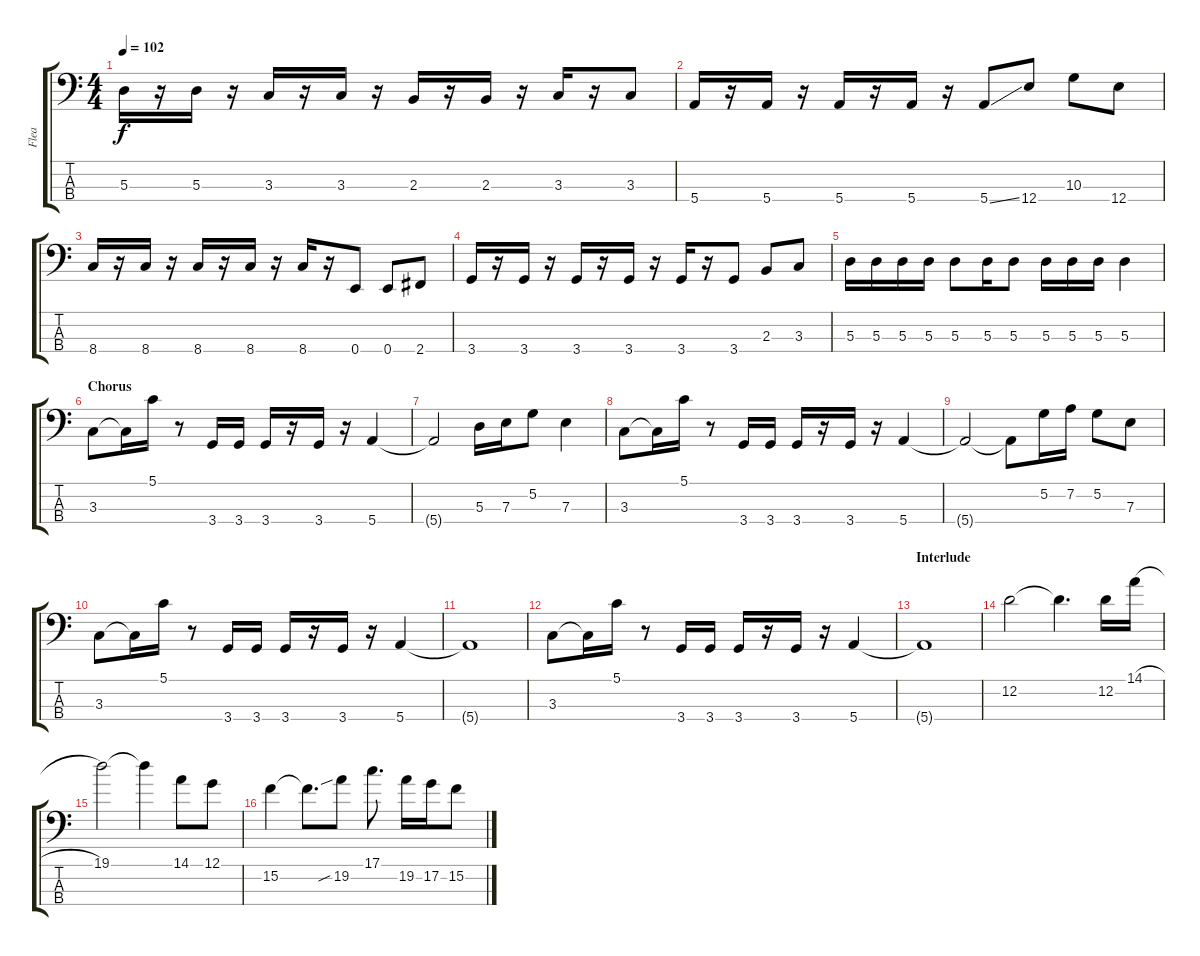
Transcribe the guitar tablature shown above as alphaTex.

\track ("Flea" "Flea") {instrument electricbassfinger}
\staff {score tabs}
\tuning (G2 D2 A1 E1) {hide}
\ts (4 4)
\tempo 102
\clef f4
\ks c
5.3.16{dy f} r.16 5.3.16 r.16 3.3.16 r.16 3.3.16 r.16 2.3.16 r.16 2.3.16 r.16 3.3.16 r.16 3.3.8 |
5.4.16 r.16 5.4.16 r.16 5.4.16 r.16 5.4.16 r.16 5.4{ss}.8 12.4.8 10.3.8 12.4.8 |
8.4.16 r.16 8.4.16 r.16 8.4.16 r.16 8.4.16 r.16 8.4.16 r.16 0.4.8 0.4.8 2.4.8 |
3.4.16 r.16 3.4.16 r.16 3.4.16 r.16 3.4.16 r.16 3.4.16 r.16 3.4.8 2.3.8 3.3.8 |
5.3.16 5.3.16 5.3.16 5.3.16 5.3.8 5.3.16 5.3.8 5.3.16 5.3.16 5.3.16 5.3.4 |
\section ("" "Chorus")
3.3.8 3.3{t}.16 5.1.16 r.8 3.4.16 3.4.16 3.4.16 r.16 3.4.16 r.16 5.4.4 |
5.4{t}.2 5.3.16 7.3.16 5.2.8 7.3.4 |
3.3.8 3.3{t}.16 5.1.16 r.8 3.4.16 3.4.16 3.4.16 r.16 3.4.16 r.16 5.4.4 |
5.4{t}.2 5.4{t}.8 5.2.16 7.2.16 5.2.8 7.3.8 |
3.3.8 3.3{t}.16 5.1.16 r.8 3.4.16 3.4.16 3.4.16 r.16 3.4.16 r.16 5.4.4 |
5.4{t}.1 |
3.3.8 3.3{t}.16 5.1.16 r.8 3.4.16 3.4.16 3.4.16 r.16 3.4.16 r.16 5.4.4 |
\section ("" "Interlude")
5.4{t}.1 |
12.2.2 12.2{t}.4{d} 12.2.16 14.1{h}.16 |
19.1.2 19.1{t}.4 14.1.8 12.1.8 |
15.2.4 15.2{t}.8{d} 19.2{sib}.8 17.1.8{d} 19.2.16 17.2.16 15.2.8
